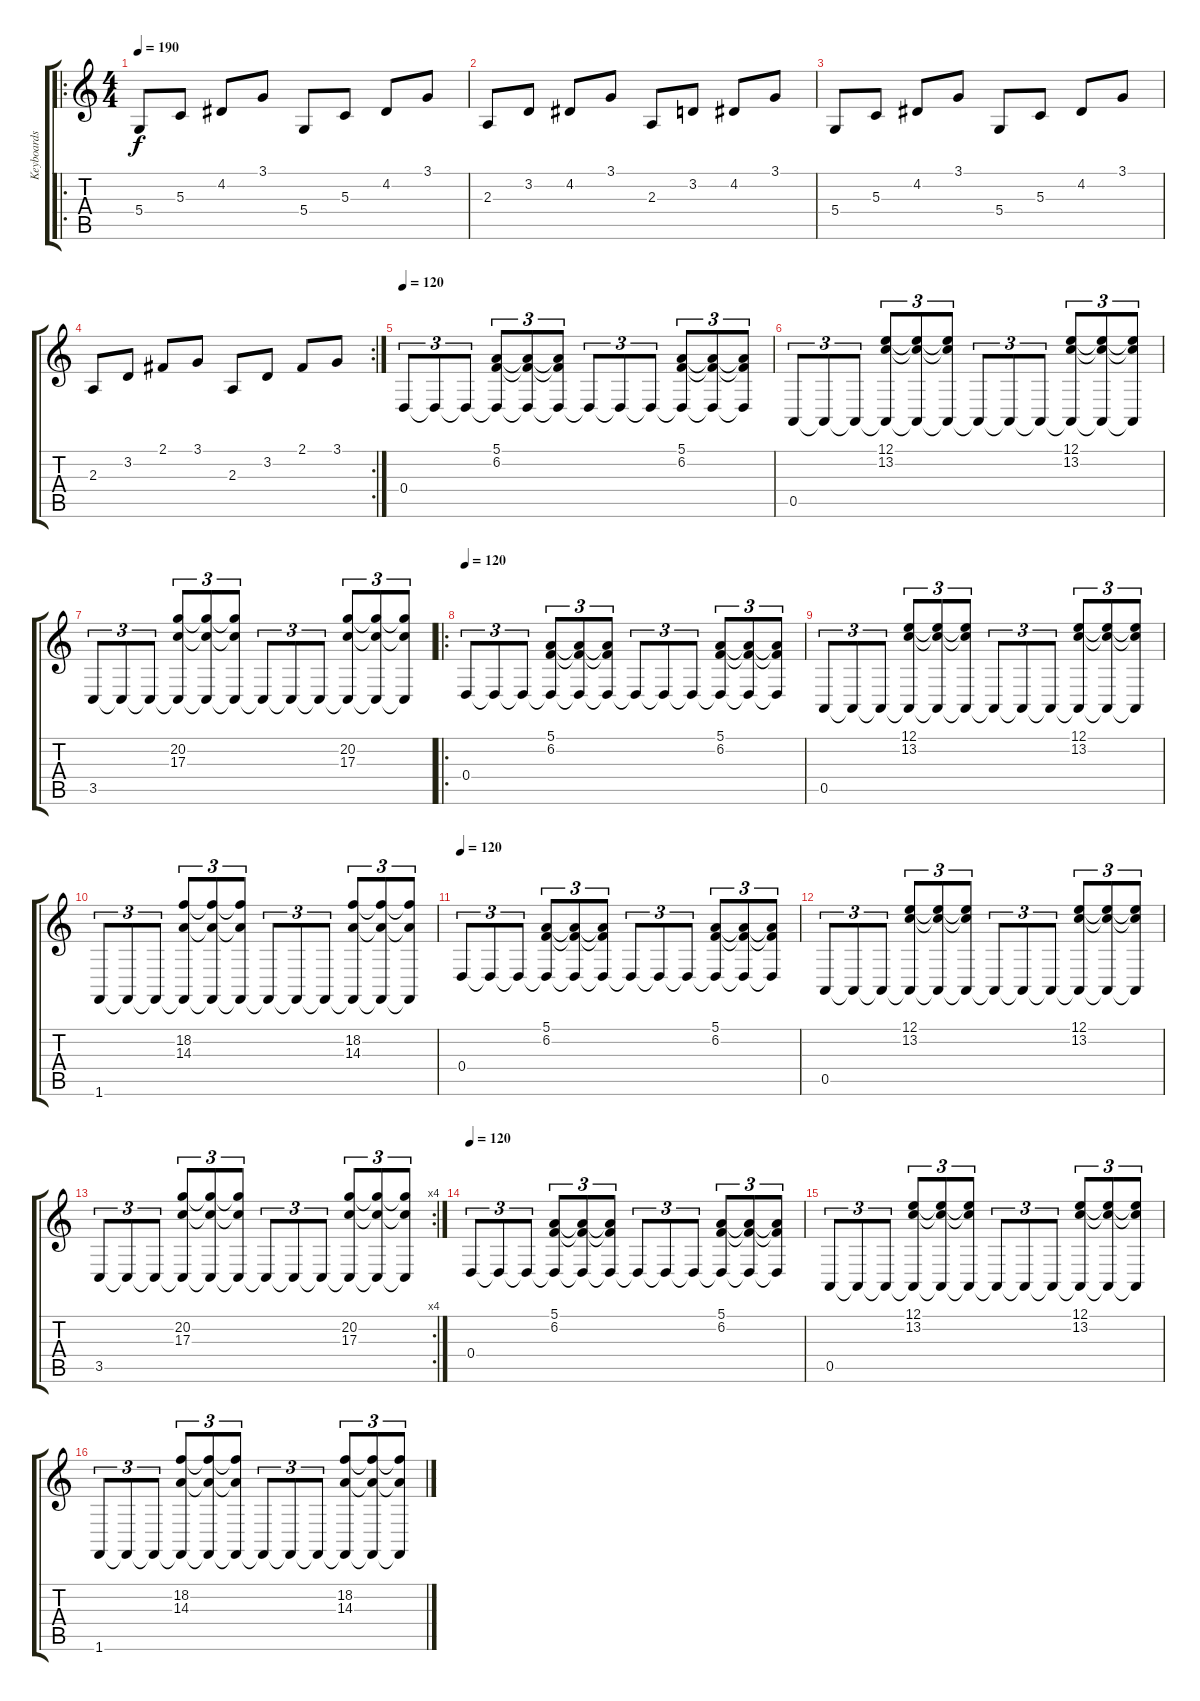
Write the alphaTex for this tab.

\track ("Keyboards 1" "Keyboards ") {instrument pad2warm}
\staff {score tabs}
\tuning (E4 B3 G3 D3 A2 E2) {hide}
\ro
\ts (4 4)
\tempo 190
\clef g2
\ks c
5.4.8{dy f} 5.3.8 4.2.8 3.1.8 5.4.8 5.3.8 4.2.8 3.1.8 |
2.3.8 3.2.8 4.2.8 3.1.8 2.3.8 3.2.8 4.2.8 3.1.8 |
5.4.8 5.3.8 4.2.8 3.1.8 5.4.8 5.3.8 4.2.8 3.1.8 |
\rc 2
2.3.8 3.2.8 2.1.8 3.1.8 2.3.8 3.2.8 2.1.8 3.1.8 |
\tempo 120
0.4.8{tu (3 2) instrument stringensemble2} 0.4{t}.8{tu (3 2)} 0.4{t}.8{tu (3 2)} (5.1 6.2 0.4{t}).8{tu (3 2)} (5.1{t} 6.2{t} 0.4{t}).8{tu (3 2)} (5.1{t} 6.2{t} 0.4{t}).8{tu (3 2)} 0.4{t}.8{tu (3 2)} 0.4{t}.8{tu (3 2)} 0.4{t}.8{tu (3 2)} (5.1 6.2 0.4{t}).8{tu (3 2)} (5.1{t} 6.2{t} 0.4{t}).8{tu (3 2)} (5.1{t} 6.2{t} 0.4{t}).8{tu (3 2)} |
0.5.8{tu (3 2)} 0.5{t}.8{tu (3 2)} 0.5{t}.8{tu (3 2)} (12.1 13.2 0.5{t}).8{tu (3 2)} (12.1{t} 13.2{t} 0.5{t}).8{tu (3 2)} (12.1{t} 13.2{t} 0.5{t}).8{tu (3 2)} 0.5{t}.8{tu (3 2)} 0.5{t}.8{tu (3 2)} 0.5{t}.8{tu (3 2)} (12.1 13.2 0.5{t}).8{tu (3 2)} (12.1{t} 13.2{t} 0.5{t}).8{tu (3 2)} (12.1{t} 13.2{t} 0.5{t}).8{tu (3 2)} |
3.5.8{tu (3 2)} 3.5{t}.8{tu (3 2)} 3.5{t}.8{tu (3 2)} (20.2 17.3 3.5{t}).8{tu (3 2)} (20.2{t} 17.3{t} 3.5{t}).8{tu (3 2)} (20.2{t} 17.3{t} 3.5{t}).8{tu (3 2)} 3.5{t}.8{tu (3 2)} 3.5{t}.8{tu (3 2)} 3.5{t}.8{tu (3 2)} (20.2 17.3 3.5{t}).8{tu (3 2)} (20.2{t} 17.3{t} 3.5{t}).8{tu (3 2)} (20.2{t} 17.3{t} 3.5{t}).8{tu (3 2)} |
\ro
\tempo 120
0.4.8{tu (3 2) instrument stringensemble2} 0.4{t}.8{tu (3 2)} 0.4{t}.8{tu (3 2)} (5.1 6.2 0.4{t}).8{tu (3 2)} (5.1{t} 6.2{t} 0.4{t}).8{tu (3 2)} (5.1{t} 6.2{t} 0.4{t}).8{tu (3 2)} 0.4{t}.8{tu (3 2)} 0.4{t}.8{tu (3 2)} 0.4{t}.8{tu (3 2)} (5.1 6.2 0.4{t}).8{tu (3 2)} (5.1{t} 6.2{t} 0.4{t}).8{tu (3 2)} (5.1{t} 6.2{t} 0.4{t}).8{tu (3 2)} |
0.5.8{tu (3 2)} 0.5{t}.8{tu (3 2)} 0.5{t}.8{tu (3 2)} (12.1 13.2 0.5{t}).8{tu (3 2)} (12.1{t} 13.2{t} 0.5{t}).8{tu (3 2)} (12.1{t} 13.2{t} 0.5{t}).8{tu (3 2)} 0.5{t}.8{tu (3 2)} 0.5{t}.8{tu (3 2)} 0.5{t}.8{tu (3 2)} (12.1 13.2 0.5{t}).8{tu (3 2)} (12.1{t} 13.2{t} 0.5{t}).8{tu (3 2)} (12.1{t} 13.2{t} 0.5{t}).8{tu (3 2)} |
1.6.8{tu (3 2)} 1.6{t}.8{tu (3 2)} 1.6{t}.8{tu (3 2)} (18.2 14.3 1.6{t}).8{tu (3 2)} (18.2{t} 14.3{t} 1.6{t}).8{tu (3 2)} (18.2{t} 14.3{t} 1.6{t}).8{tu (3 2)} 1.6{t}.8{tu (3 2)} 1.6{t}.8{tu (3 2)} 1.6{t}.8{tu (3 2)} (18.2 14.3 1.6{t}).8{tu (3 2)} (18.2{t} 14.3{t} 1.6{t}).8{tu (3 2)} (18.2{t} 14.3{t} 1.6{t}).8{tu (3 2)} |
\tempo 120
0.4.8{tu (3 2) instrument stringensemble2} 0.4{t}.8{tu (3 2)} 0.4{t}.8{tu (3 2)} (5.1 6.2 0.4{t}).8{tu (3 2)} (5.1{t} 6.2{t} 0.4{t}).8{tu (3 2)} (5.1{t} 6.2{t} 0.4{t}).8{tu (3 2)} 0.4{t}.8{tu (3 2)} 0.4{t}.8{tu (3 2)} 0.4{t}.8{tu (3 2)} (5.1 6.2 0.4{t}).8{tu (3 2)} (5.1{t} 6.2{t} 0.4{t}).8{tu (3 2)} (5.1{t} 6.2{t} 0.4{t}).8{tu (3 2)} |
0.5.8{tu (3 2)} 0.5{t}.8{tu (3 2)} 0.5{t}.8{tu (3 2)} (12.1 13.2 0.5{t}).8{tu (3 2)} (12.1{t} 13.2{t} 0.5{t}).8{tu (3 2)} (12.1{t} 13.2{t} 0.5{t}).8{tu (3 2)} 0.5{t}.8{tu (3 2)} 0.5{t}.8{tu (3 2)} 0.5{t}.8{tu (3 2)} (12.1 13.2 0.5{t}).8{tu (3 2)} (12.1{t} 13.2{t} 0.5{t}).8{tu (3 2)} (12.1{t} 13.2{t} 0.5{t}).8{tu (3 2)} |
\rc 4
3.5.8{tu (3 2)} 3.5{t}.8{tu (3 2)} 3.5{t}.8{tu (3 2)} (20.2 17.3 3.5{t}).8{tu (3 2)} (20.2{t} 17.3{t} 3.5{t}).8{tu (3 2)} (20.2{t} 17.3{t} 3.5{t}).8{tu (3 2)} 3.5{t}.8{tu (3 2)} 3.5{t}.8{tu (3 2)} 3.5{t}.8{tu (3 2)} (20.2 17.3 3.5{t}).8{tu (3 2)} (20.2{t} 17.3{t} 3.5{t}).8{tu (3 2)} (20.2{t} 17.3{t} 3.5{t}).8{tu (3 2)} |
\tempo 120
0.4.8{tu (3 2) instrument stringensemble2} 0.4{t}.8{tu (3 2)} 0.4{t}.8{tu (3 2)} (5.1 6.2 0.4{t}).8{tu (3 2)} (5.1{t} 6.2{t} 0.4{t}).8{tu (3 2)} (5.1{t} 6.2{t} 0.4{t}).8{tu (3 2)} 0.4{t}.8{tu (3 2)} 0.4{t}.8{tu (3 2)} 0.4{t}.8{tu (3 2)} (5.1 6.2 0.4{t}).8{tu (3 2)} (5.1{t} 6.2{t} 0.4{t}).8{tu (3 2)} (5.1{t} 6.2{t} 0.4{t}).8{tu (3 2)} |
0.5.8{tu (3 2)} 0.5{t}.8{tu (3 2)} 0.5{t}.8{tu (3 2)} (12.1 13.2 0.5{t}).8{tu (3 2)} (12.1{t} 13.2{t} 0.5{t}).8{tu (3 2)} (12.1{t} 13.2{t} 0.5{t}).8{tu (3 2)} 0.5{t}.8{tu (3 2)} 0.5{t}.8{tu (3 2)} 0.5{t}.8{tu (3 2)} (12.1 13.2 0.5{t}).8{tu (3 2)} (12.1{t} 13.2{t} 0.5{t}).8{tu (3 2)} (12.1{t} 13.2{t} 0.5{t}).8{tu (3 2)} |
1.6.8{tu (3 2)} 1.6{t}.8{tu (3 2)} 1.6{t}.8{tu (3 2)} (18.2 14.3 1.6{t}).8{tu (3 2)} (18.2{t} 14.3{t} 1.6{t}).8{tu (3 2)} (18.2{t} 14.3{t} 1.6{t}).8{tu (3 2)} 1.6{t}.8{tu (3 2)} 1.6{t}.8{tu (3 2)} 1.6{t}.8{tu (3 2)} (18.2 14.3 1.6{t}).8{tu (3 2)} (18.2{t} 14.3{t} 1.6{t}).8{tu (3 2)} (18.2{t} 14.3{t} 1.6{t}).8{tu (3 2)}
